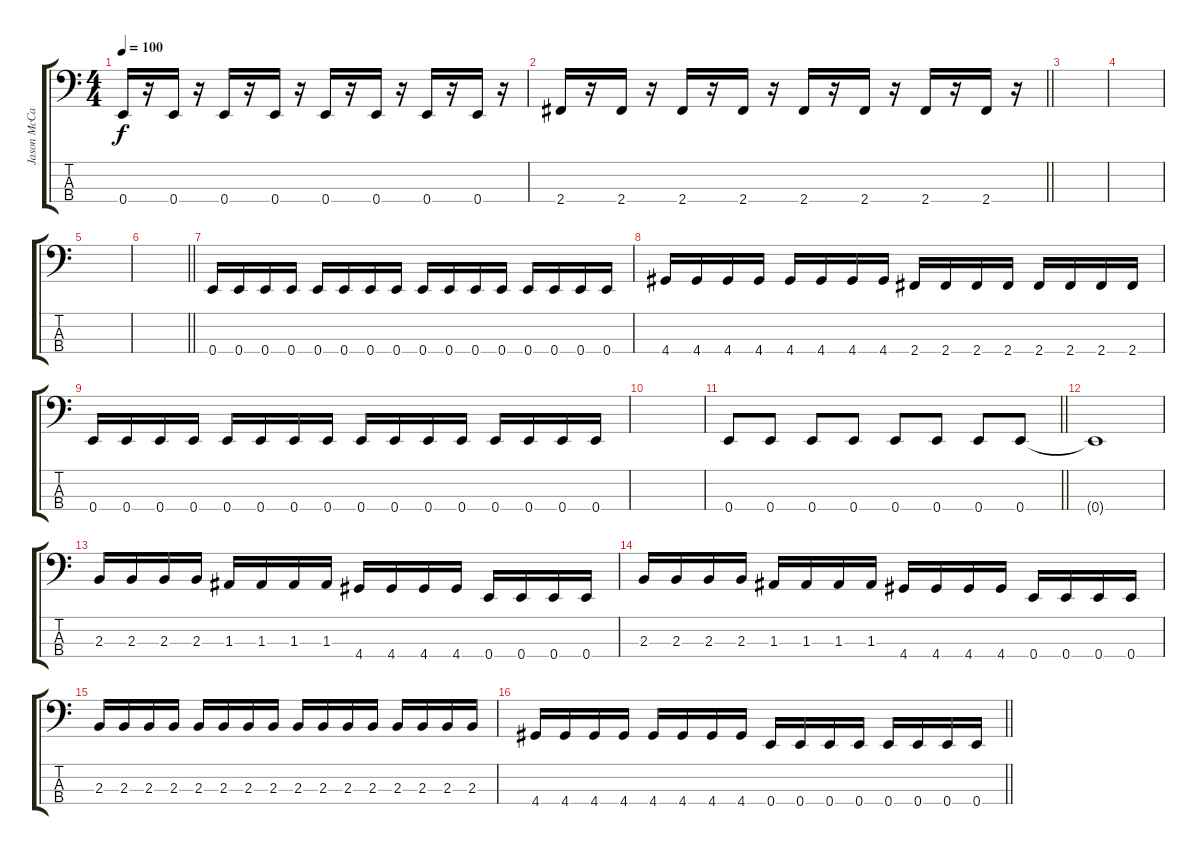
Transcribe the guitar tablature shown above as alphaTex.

\track ("Jason McCaslin" "Jason McCa") {instrument electricbassfinger}
\staff {score tabs}
\tuning (G2 D2 A1 E1) {hide}
\ts (4 4)
\tempo 100
\clef f4
\ks c
0.4.16{dy f} r.16 0.4.16 r.16 0.4.16 r.16 0.4.16 r.16 0.4.16 r.16 0.4.16 r.16 0.4.16 r.16 0.4.16 r.16 |
\barLineRight lightlight
2.4.16 r.16 2.4.16 r.16 2.4.16 r.16 2.4.16 r.16 2.4.16 r.16 2.4.16 r.16 2.4.16 r.16 2.4.16 r.16 |
|
|
|
\barLineRight lightlight
|
0.4.16 0.4.16 0.4.16 0.4.16 0.4.16 0.4.16 0.4.16 0.4.16 0.4.16 0.4.16 0.4.16 0.4.16 0.4.16 0.4.16 0.4.16 0.4.16 |
4.4.16 4.4.16 4.4.16 4.4.16 4.4.16 4.4.16 4.4.16 4.4.16 2.4.16 2.4.16 2.4.16 2.4.16 2.4.16 2.4.16 2.4.16 2.4.16 |
0.4.16 0.4.16 0.4.16 0.4.16 0.4.16 0.4.16 0.4.16 0.4.16 0.4.16 0.4.16 0.4.16 0.4.16 0.4.16 0.4.16 0.4.16 0.4.16 |
|
\barLineRight lightlight
0.4.8 0.4.8 0.4.8 0.4.8 0.4.8 0.4.8 0.4.8 0.4.8 |
0.4{t}.1 |
2.3.16 2.3.16 2.3.16 2.3.16 1.3.16 1.3.16 1.3.16 1.3.16 4.4.16 4.4.16 4.4.16 4.4.16 0.4.16 0.4.16 0.4.16 0.4.16 |
2.3.16 2.3.16 2.3.16 2.3.16 1.3.16 1.3.16 1.3.16 1.3.16 4.4.16 4.4.16 4.4.16 4.4.16 0.4.16 0.4.16 0.4.16 0.4.16 |
2.3.16 2.3.16 2.3.16 2.3.16 2.3.16 2.3.16 2.3.16 2.3.16 2.3.16 2.3.16 2.3.16 2.3.16 2.3.16 2.3.16 2.3.16 2.3.16 |
\barLineRight lightlight
4.4.16 4.4.16 4.4.16 4.4.16 4.4.16 4.4.16 4.4.16 4.4.16 0.4.16 0.4.16 0.4.16 0.4.16 0.4.16 0.4.16 0.4.16 0.4.16
